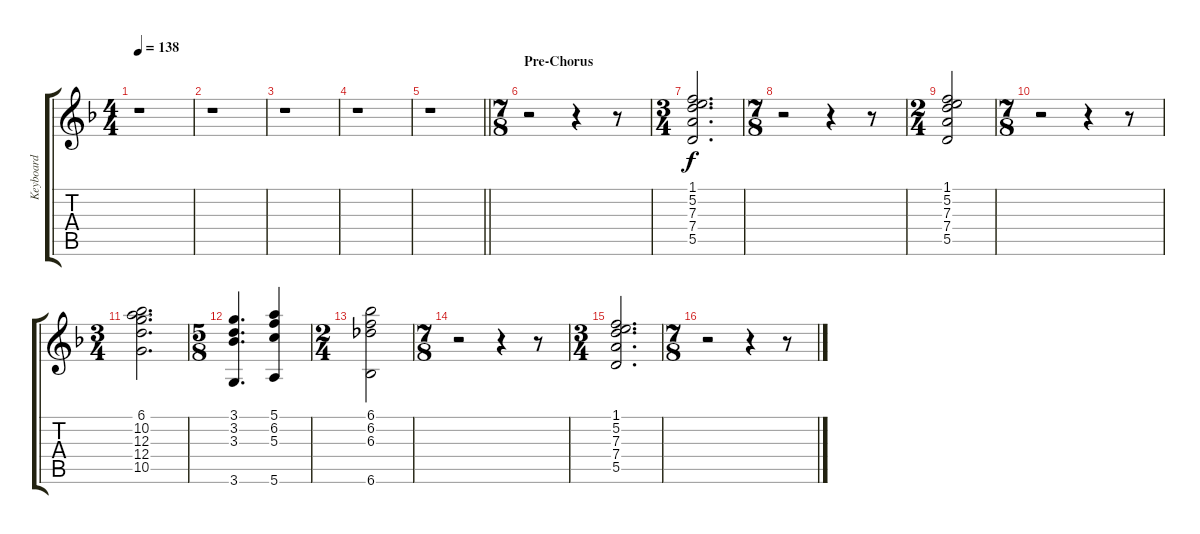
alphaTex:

\track ("Keyboard" "Keyboard") {instrument choiraahs}
\staff {score tabs}
\tuning (E5 B4 G4 D4 A3 E3) {hide}
\ts (4 4)
\tempo 138
\clef g2
\ks f
r.1{dy mf} |
r.1 |
r.1 |
r.1 |
\barLineRight lightlight
r.1 |
\ts (7 8)
\section ("" "Pre-Chorus")
r.2 r.4 r.8 |
\ts (3 4)
(1.1 5.2 7.3 7.4 5.5).2{d dy f} |
\ts (7 8)
r.2 r.4 r.8 |
\ts (2 4)
(1.1 5.2 7.3 7.4 5.5).2 |
\ts (7 8)
r.2 r.4 r.8 |
\ts (3 4)
(6.1 10.2 12.3 12.4 10.5).2{d} |
\ts (5 8)
(3.1 3.2 3.3 3.6).4{d} (5.1 6.2 5.3 5.6).4 |
\ts (2 4)
(6.1 6.2 6.3 6.6).2 |
\ts (7 8)
r.2 r.4 r.8 |
\ts (3 4)
(1.1 5.2 7.3 7.4 5.5).2{d} |
\ts (7 8)
r.2 r.4 r.8
